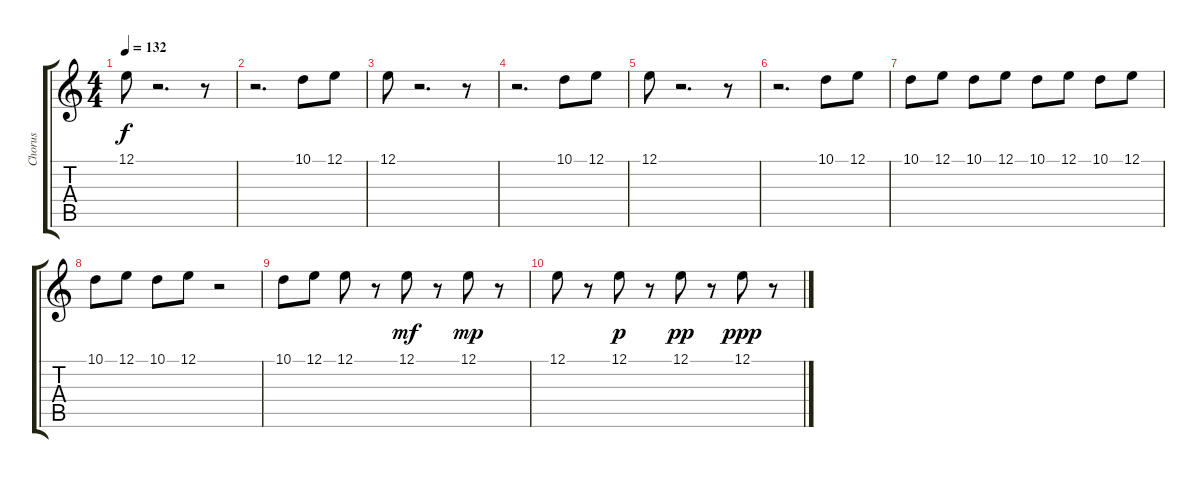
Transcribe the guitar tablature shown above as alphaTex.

\track ("Chorus" "Chorus") {instrument voiceoohs}
\staff {score tabs}
\tuning (E4 B3 G3 D3 A2 E2) {hide}
\ts (4 4)
\tempo 132
\clef g2
\ks c
12.1.8{dy f} r.2{d} r.8 |
r.2{d} 10.1.8 12.1.8 |
12.1.8 r.2{d} r.8 |
r.2{d} 10.1.8 12.1.8 |
12.1.8 r.2{d} r.8 |
r.2{d} 10.1.8 12.1.8 |
10.1.8 12.1.8 10.1.8 12.1.8 10.1.8 12.1.8 10.1.8 12.1.8 |
10.1.8 12.1.8 10.1.8 12.1.8 r.2 |
10.1.8 12.1.8 12.1.8 r.8 12.1.8{dy mf} r.8 12.1.8{dy mp} r.8 |
12.1.8 r.8 12.1.8{dy p} r.8 12.1.8{dy pp} r.8 12.1.8{dy ppp} r.8
